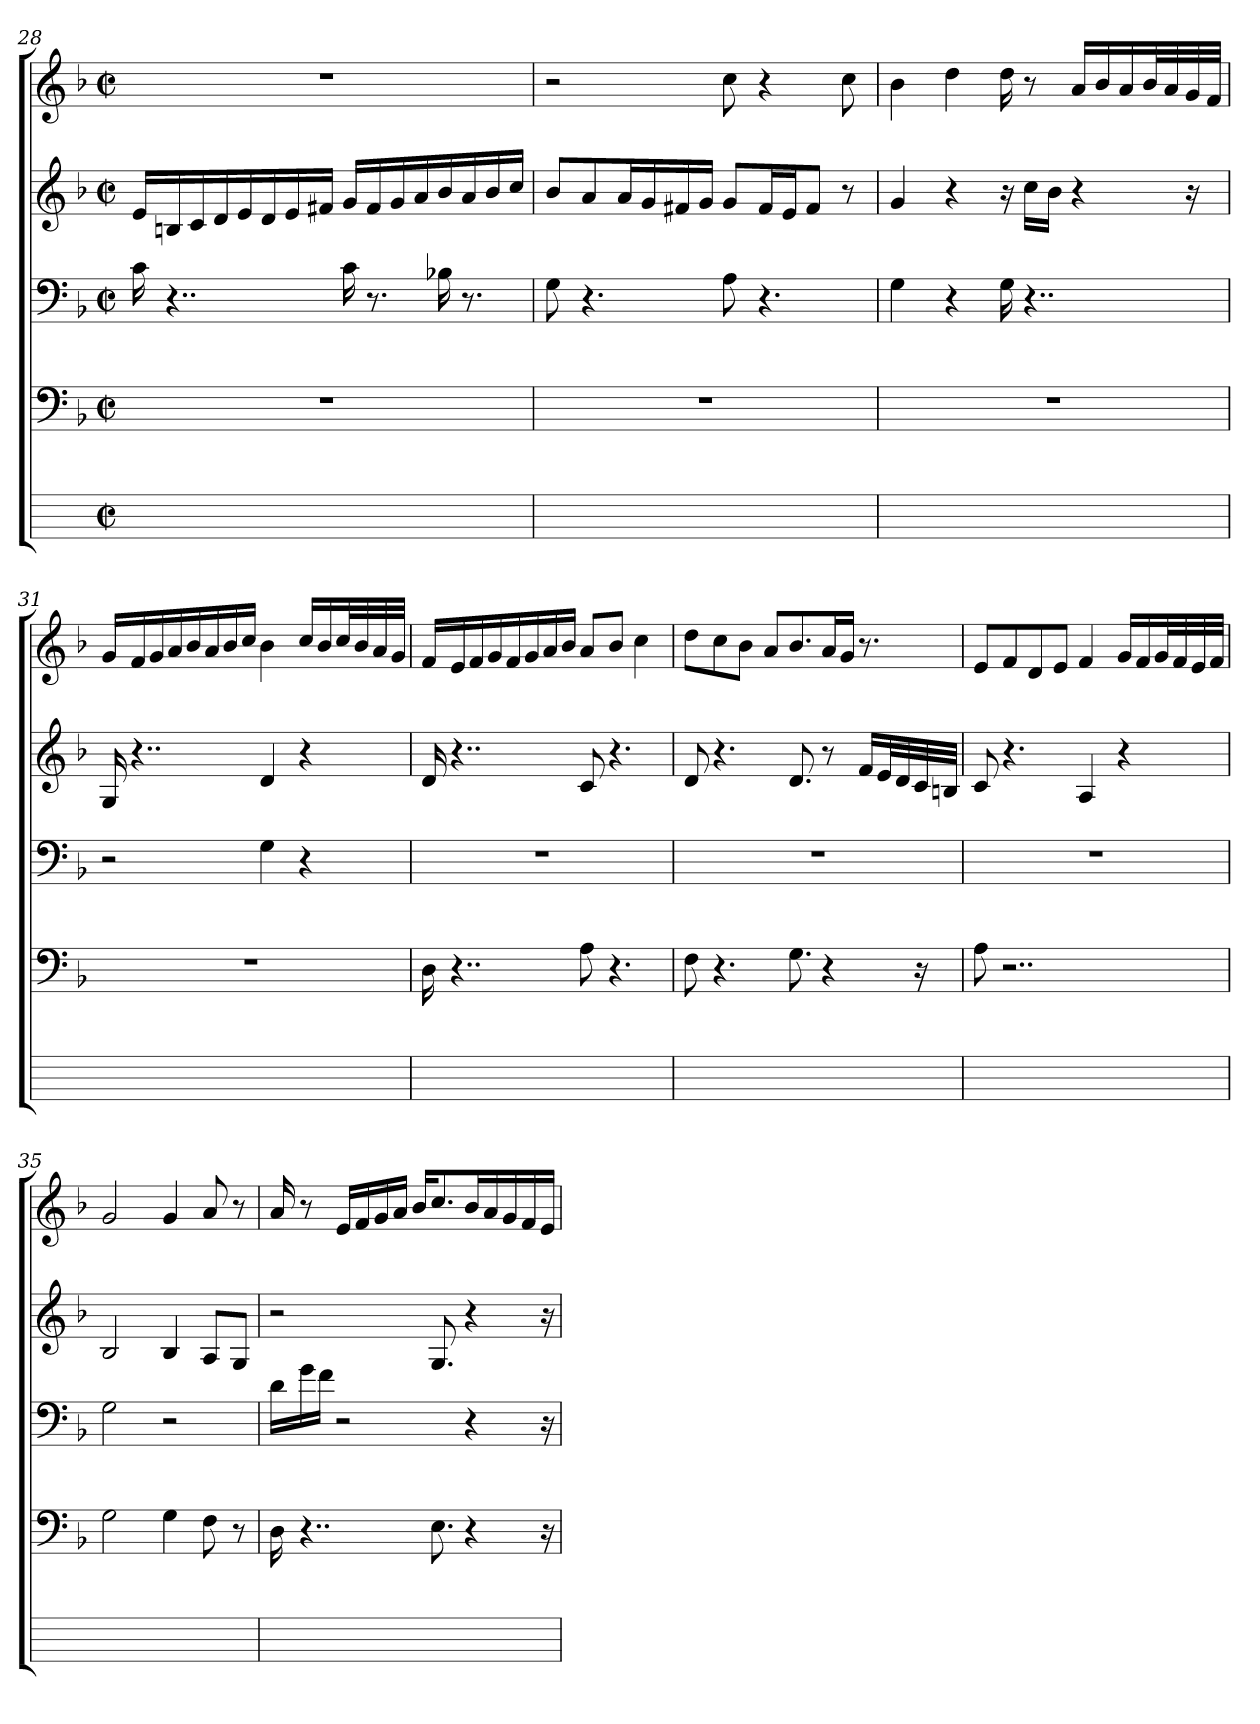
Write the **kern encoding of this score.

**kern	**kern	**kern	**kern	**kern
*part5	*part4	*part3	*part2	*part1
*staff5	*staff4	*staff3	*staff2	*staff1
*	*clefF4	*clefF4	*clefG2	*clefG2
*	*k[b-]	*k[b-]	*k[b-]	*k[b-]
*	*F:	*F:	*F:	*F:
*M2/2	*M2/2	*M2/2	*M2/2	*M2/2
*met(c|)	*met(c|)	*met(c|)	*met(c|)	*met(c|)
=28	=28	=28	=28	=28
1ryy	1r	16c	16eLL	1r
.	.	4..r	16Bni	.
.	.	.	16ci	.
.	.	.	16di	.
.	.	.	16ei	.
.	.	.	16di	.
.	.	.	16ej	.
.	.	.	16f#XiJJ	.
.	.	16cj	16gLL	.
.	.	8.r	16f#i	.
.	.	.	16gj	.
.	.	.	16ai	.
.	.	16B-X	16b-	.
.	.	8.r	16ai	.
.	.	.	16b-i	.
.	.	.	16cciJJ	.
=29	=29	=29	=29	=29
1ryy	1r	8G	8b-jL	2r
.	.	4.r	8a	.
.	.	.	16ajL	.
.	.	.	16gi	.
.	.	.	16f#Xi	.
.	.	.	16giJJ	.
.	.	8A	8gjL	8cc
.	.	4.r	16f#iL	4r
.	.	.	16eiJ	.
.	.	.	8f#J	.
.	.	.	8r	8cci
=30	=30	=30	=30	=30
1ryy	1r	4G	4g	4b-
.	.	4r	4r	4dd
.	.	16Gj	16r	16ddj
.	.	4..r	16cciLL	8r
.	.	.	16b-ZJJ	.
.	.	.	4r	16aiLL
.	.	.	.	16b-
.	.	.	.	16ai
.	.	.	.	32b-jL
.	.	.	.	32ai
.	.	.	16r	32gi
.	.	.	.	32fiJJJ
=31	=31	=31	=31	=31
1ryy	1r	2r	16G	16gLL
.	.	.	4..r	16fi
.	.	.	.	16gi
.	.	.	.	16ai
.	.	.	.	16b-
.	.	.	.	16ai
.	.	.	.	16b-i
.	.	.	.	16cciJJ
.	.	4Gj	4d	4b-j
.	.	4r	4r	16ccZLL
.	.	.	.	16b-i
.	.	.	.	32ccZL
.	.	.	.	32b-i
.	.	.	.	32ai
.	.	.	.	32giJJJ
=32	=32	=32	=32	=32
1ryy	16D	1r	16d	16fLL
.	4..r	.	4..r	16ei
.	.	.	.	16fi
.	.	.	.	16gi
.	.	.	.	16fj
.	.	.	.	16gi
.	.	.	.	16ai
.	.	.	.	16b-iJJ
.	8A	.	8c	8ajL
.	4.r	.	4.r	8b-J
.	.	.	.	4cc
=33	=33	=33	=33	=33
1ryy	8F	1r	8d	8ddZL
.	4.r	.	4.r	8cci
.	.	.	.	8b-J
.	.	.	.	8aL
.	8.G	.	8.dj	8.b-
.	4r	.	8r	16aiL
.	.	.	.	16gJJ
.	.	.	16fiLL	8.r
.	.	.	32eZL	.
.	.	.	32di	.
.	16r	.	32ci	.
.	.	.	32BniJJJ	.
=34	=34	=34	=34	=34
1ryy	8A	1r	8c	8eL
.	2..r	.	4.r	8fi
.	.	.	.	8di
.	.	.	.	8eiJ
.	.	.	4A	4f
.	.	.	4r	16giLL
.	.	.	.	16fi
.	.	.	.	32giL
.	.	.	.	32fi
.	.	.	.	32ei
.	.	.	.	32fiJJJ
=35	=35	=35	=35	=35
1ryy	2G	2G	2B-	2g
.	4Gj	2r	4B-j	4gj
.	8F	.	8AL	8a
.	8r	.	8GJ	8r
=36	=36	=36	=36	=36
1ryy	16D	16dLL	2r	16aj
.	4..r	16gi	.	8r
.	.	16fZJJ	.	.
.	.	2r	.	16eiLL
.	.	.	.	16fZ
.	.	.	.	16gi
.	.	.	.	16aiJJ
.	.	.	.	16b-iKL
.	8.EV	.	8.G	8.ccZ
.	4r	4r	4r	16b-iL
.	.	.	.	16a
.	.	.	.	16gi
.	.	.	.	16fZ
.	16r	16r	16r	16eiJJ
=	=	=	=	=
*-	*-	*-	*-	*-
